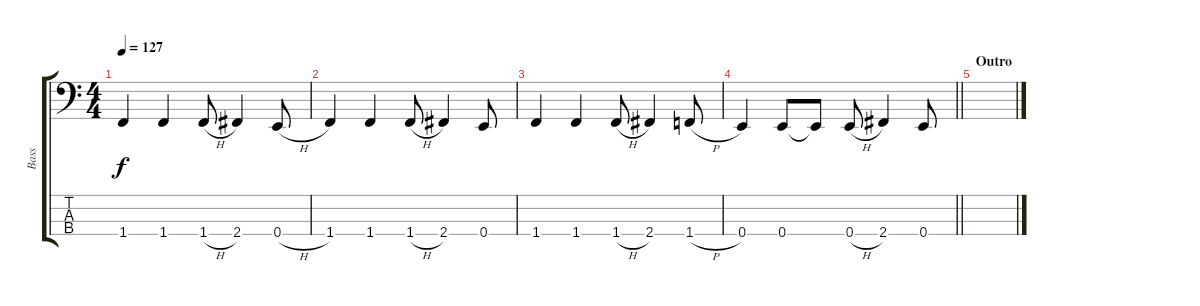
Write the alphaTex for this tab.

\track ("Bass" "Bass") {instrument electricbassfinger}
\staff {score tabs}
\tuning (G2 D2 A1 E1) {hide}
\ts (4 4)
\tempo 127
\clef f4
\ks c
1.4.4{dy f} 1.4.4 1.4{h}.8 2.4.4 0.4{h}.8 |
1.4.4 1.4.4 1.4{h}.8 2.4.4 0.4.8 |
1.4.4 1.4.4 1.4{h}.8 2.4.4 1.4{h}.8 |
\barLineRight lightlight
0.4.4 0.4.8 0.4{t}.8 0.4{h}.8 2.4.4 0.4.8 |
\section ("" "Outro")
